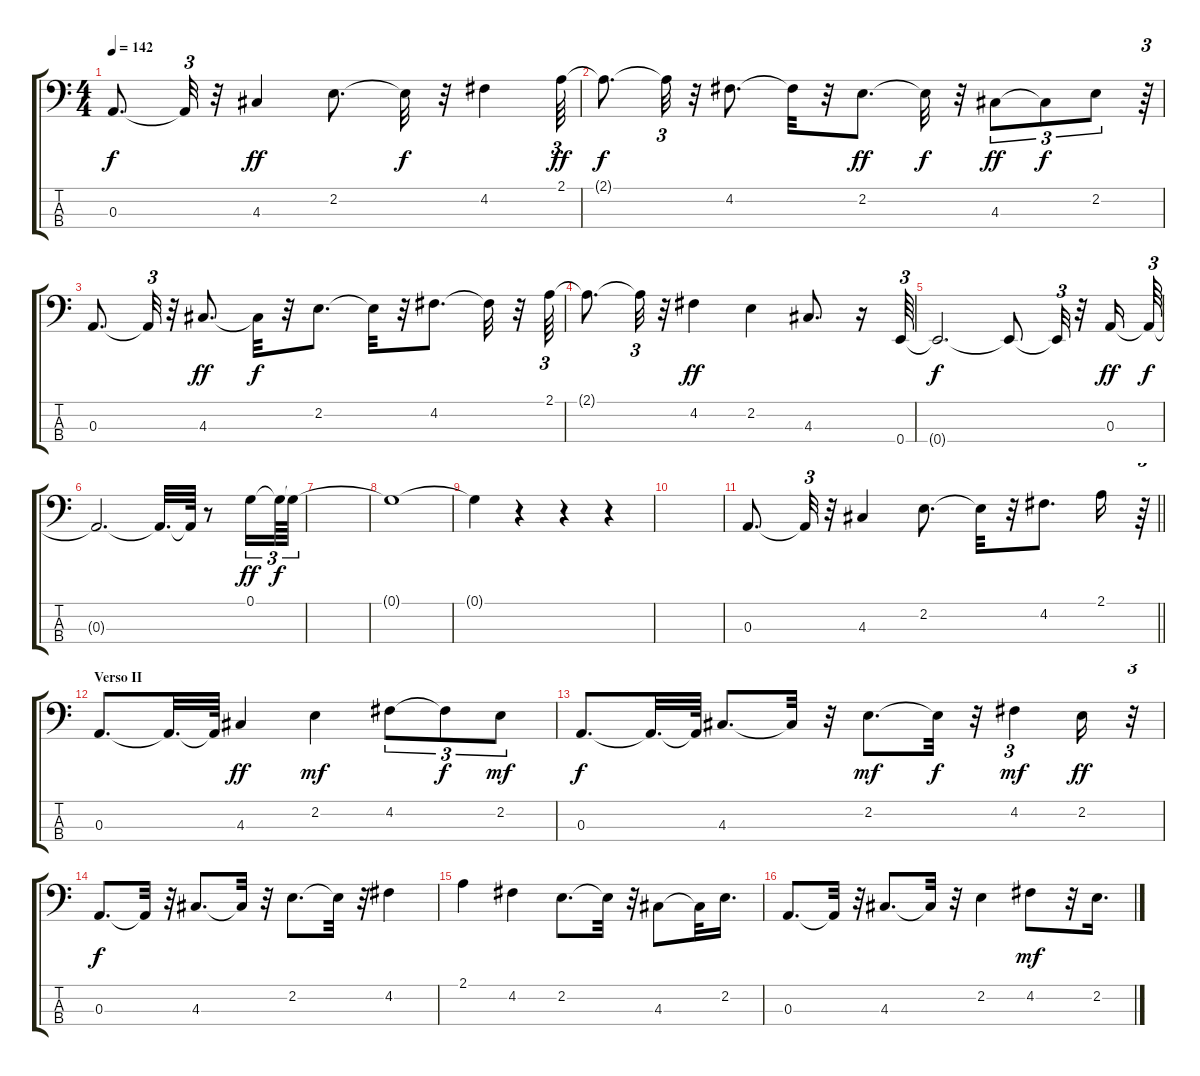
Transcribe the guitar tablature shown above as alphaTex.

\track "" {instrument acousticbass}
\staff {score tabs}
\tuning (G2 D2 A1 E1) {hide}
\ts (4 4)
\tempo 142
\clef f4
\ks c
0.3.8{d dy f} 0.3{t}.32{tu (3 2)} r.32 4.3.4{dy ff} 2.2.8{d} 2.2{t}.32{dy f} r.32 4.2.4 2.1.64{tu (3 2) dy ff} |
2.1{t}.8{d dy f} 2.1{t}.32{tu (3 2)} r.32 4.2.8{d} 4.2{t}.32 r.32 2.2.8{d dy ff} 2.2{t}.32{dy f} r.32 4.3.8{tu (3 2) dy ff} 4.3{t}.8{tu (3 2) dy f} 2.2.8{tu (3 2)} r.64{tu (3 2)} |
0.3.8{d} 0.3{t}.32{tu (3 2)} r.32 4.3.8{d dy ff} 4.3{t}.32{dy f} r.32 2.2.8{d} 2.2{t}.32 r.32 4.2.8{d} 4.2{t}.32 r.32 2.1.64{tu (3 2)} |
2.1{t}.8{d} 2.1{t}.32{tu (3 2)} r.32 4.2.4{dy ff} 2.2.4 4.3.8{d} r.16 0.4.64{tu (3 2)} |
0.4{t}.2{d dy f} 0.4{t}.8 0.4{t}.32{tu (3 2)} r.32 0.3.16{dy ff} 0.3{t}.64{tu (3 2) dy f} |
0.3{t}.2{d} 0.3{t}.32{d} 0.3{t}.64 r.8 0.1.16{tu (3 2) dy ff} 0.1{t}.64{tu (3 2) dy f} 0.1{t}.64{tu (3 2)} |
|
0.1{t}.1 |
0.1{t}.4 r.4 r.4 r.4 |
|
\barLineRight lightlight
0.3.8{d} 0.3{t}.32{tu (3 2)} r.32 4.3.4 2.2.8{d} 2.2{t}.32 r.32 4.2.8{d} 2.1.16 r.64{tu (3 2)} |
\section ("" "Verso II")
0.3.8{d} 0.3{t}.32{d} 0.3{t}.64 4.3.4{dy ff} 2.2.4{dy mf} 4.2.8{tu (3 2)} 4.2{t}.8{tu (3 2) dy f} 2.2.8{tu (3 2) dy mf} |
0.3.8{d dy f} 0.3{t}.32{d} 0.3{t}.64 4.3.8{d} 4.3{t}.32 r.32 2.2.8{d dy mf} 2.2{t}.32{dy f} r.32 4.2.4{tu (3 2) dy mf} 2.2.16{dy ff} r.32{tu (3 2)} |
0.3.8{d dy f} 0.3{t}.32 r.32 4.3.8{d} 4.3{t}.32 r.32 2.2.8{d} 2.2{t}.32 r.32 4.2.4 |
2.1.4 4.2.4 2.2.8{d} 2.2{t}.32 r.32 4.3.8 4.3{t}.32 2.2.16{d} |
0.3.8{d} 0.3{t}.32 r.32 4.3.8{d} 4.3{t}.32 r.32 2.2.4 4.2.8{dy mf} r.32 2.2.16{d}
